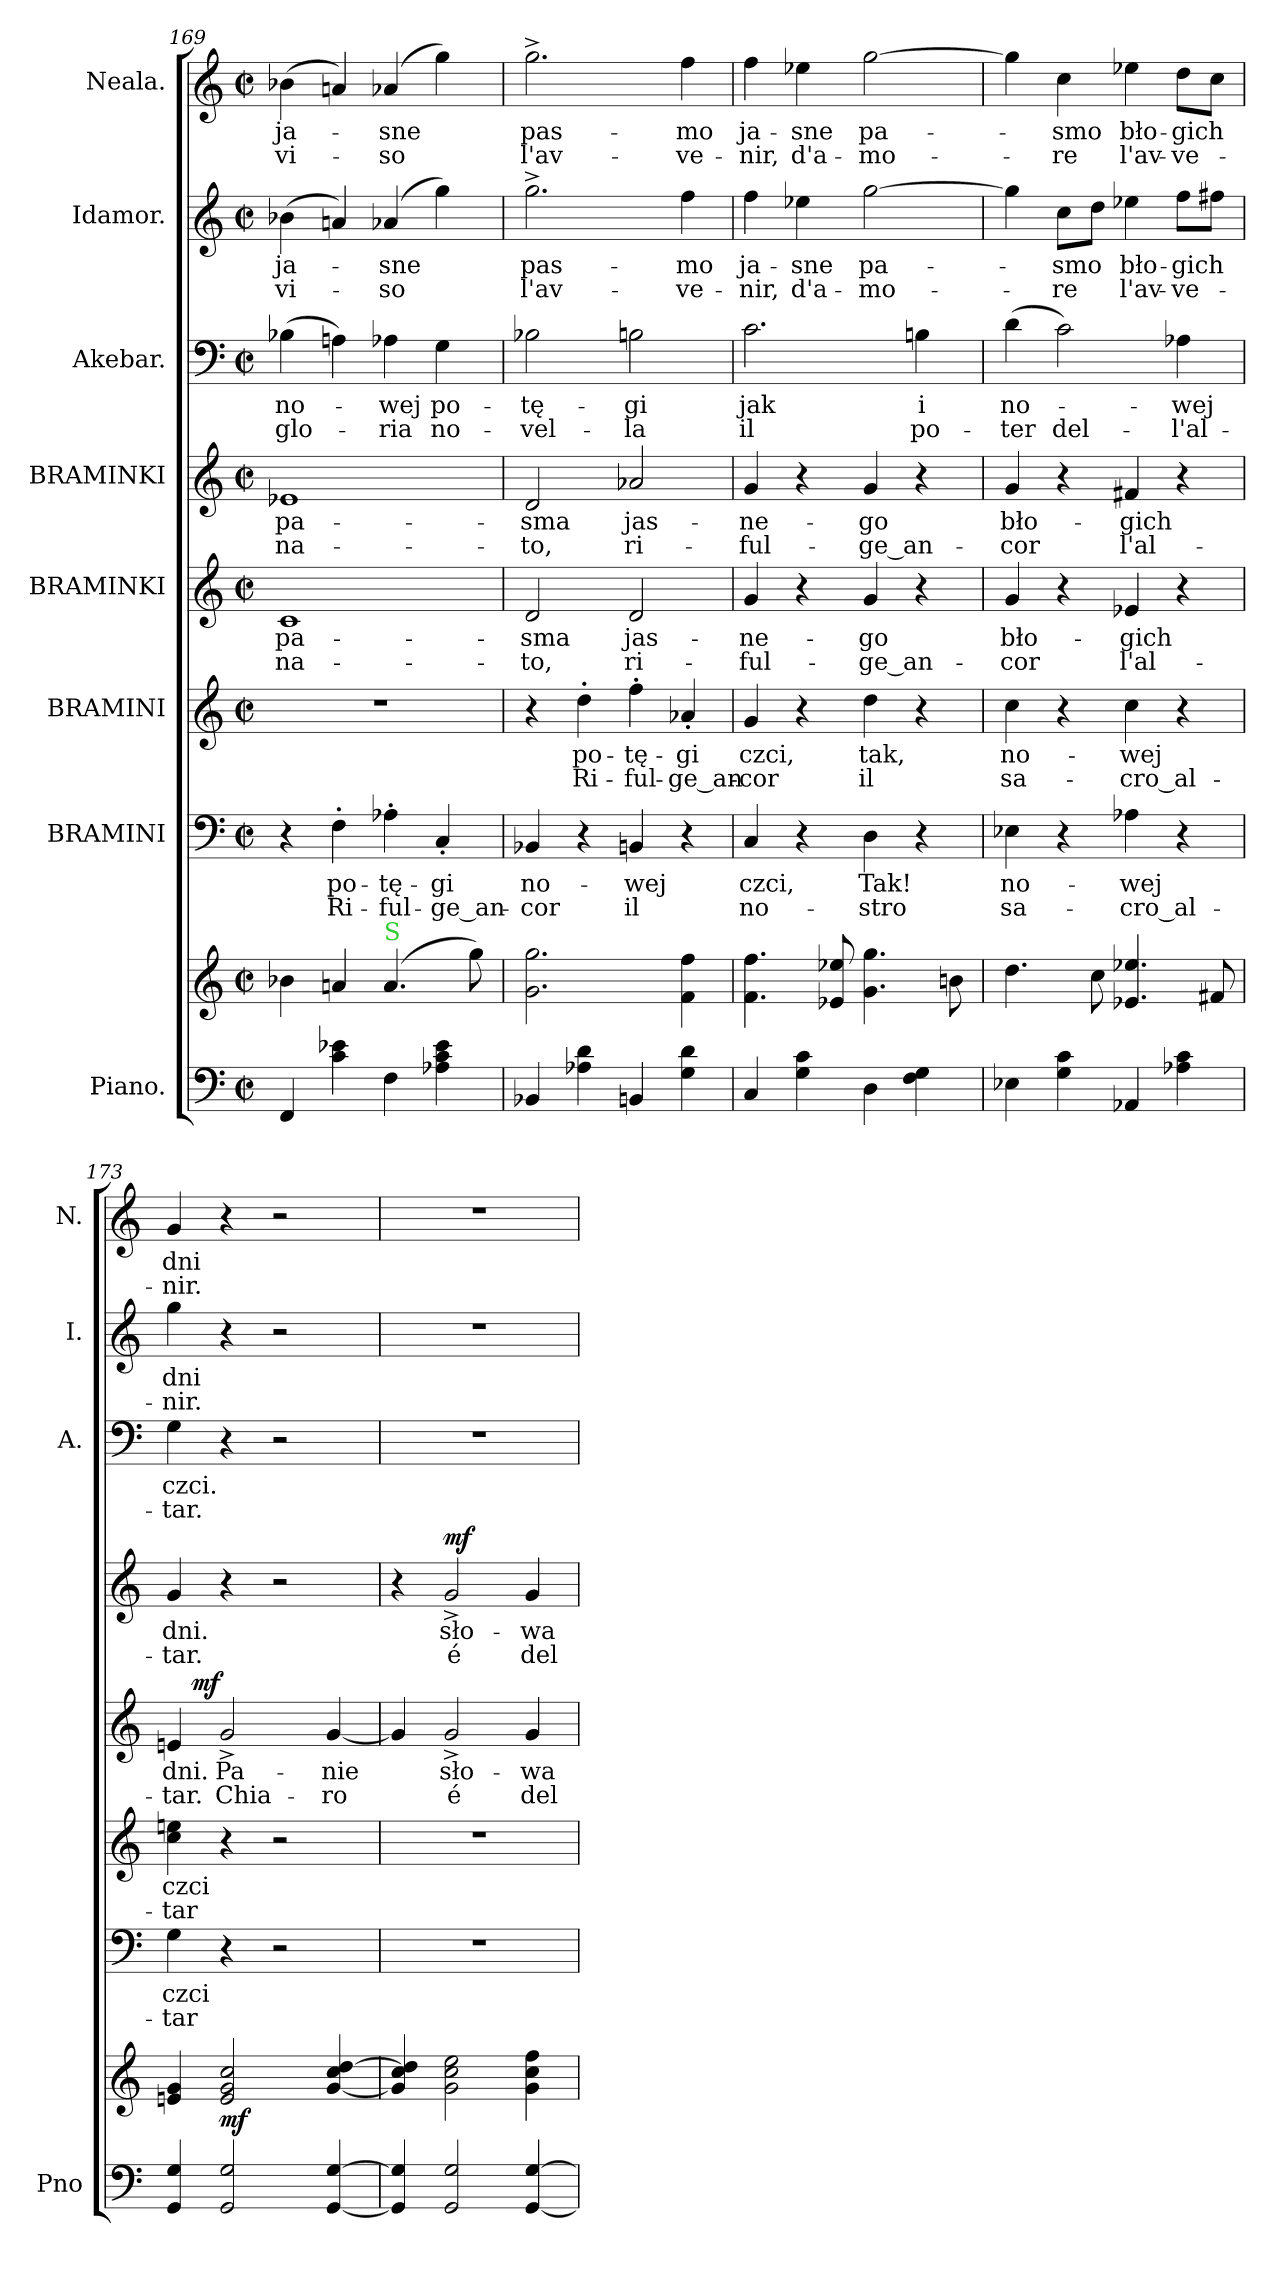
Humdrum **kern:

**kern	**kern	**dynam	**kern	**text	**text	**kern	**text	**text	**kern	**text	**text	**dynam	**kern	**text	**text	**dynam	**kern	**text	**text	**kern	**text	**text	**kern	**text	**text
*part8	*part8	*part8	*part7	*part7	*part7	*part6	*part6	*part6	*part5	*part5	*part5	*part5	*part4	*part4	*part4	*part4	*part3	*part3	*part3	*part2	*part2	*part2	*part1	*part1	*part1
*staff9	*staff8	*staff8/9	*staff7	*staff7	*staff7	*staff6	*staff6	*staff6	*staff5	*staff5	*staff5	*staff5	*staff4	*staff4	*staff4	*staff4	*staff3	*staff3	*staff3	*staff2	*staff2	*staff2	*staff1	*staff1	*staff1
*I"Piano.	*	*	*I"BRAMINI	*	*	*I"BRAMINI	*	*	*I"BRAMINKI	*	*	*	*I"BRAMINKI	*	*	*	*I"Akebar.	*	*	*I"Idamor.	*	*	*I"Neala.	*	*
*I'Pno	*	*	*	*	*	*	*	*	*	*	*	*	*	*	*	*	*I'A.	*	*	*I'I.	*	*	*I'N.	*	*
*clefF4	*clefG2	*	*clefF4	*	*	*clefG2	*	*	*clefG2	*	*	*	*clefG2	*	*	*	*clefF4	*	*	*clefG2	*	*	*clefG2	*	*
*	*	*	*	*	*	*ITrd8c12	*	*	*	*	*	*	*	*	*	*	*	*	*	*ITrd8c12	*	*	*	*	*
*k[]	*k[]	*	*k[]	*	*	*k[]	*	*	*k[]	*	*	*	*k[]	*	*	*	*k[]	*	*	*k[]	*	*	*k[]	*	*
*a:	*a:	*	*a:	*	*	*a:	*	*	*a:	*	*	*	*a:	*	*	*	*a:	*	*	*a:	*	*	*a:	*	*
*M2/2	*M2/2	*	*M2/2	*	*	*M2/2	*	*	*M2/2	*	*	*	*M2/2	*	*	*	*M2/2	*	*	*M2/2	*	*	*M2/2	*	*
*met(c|)	*met(c|)	*	*met(c|)	*	*	*met(c|)	*	*	*met(c|)	*	*	*	*met(c|)	*	*	*	*met(c|)	*	*	*met(c|)	*	*	*met(c|)	*	*
=169	=169	=169	=169	=169	=169	=169	=169	=169	=169	=169	=169	=169	=169	=169	=169	=169	=169	=169	=169	=169	=169	=169	=169	=169	=169
4FF/	4b-X\	.	4r	.	.	1r	.	.	1c	pa-	-na-	.	1e-X	pa-	-na-	.	(4B-X\	no-	glo-	(4B-X\	ja-	-vi-	(4b-X\	ja-	-vi-
4c\ 4e-X\	4an/	.	4F'\	po-	Ri-	.	.	.	.	.	.	.	.	.	.	.	4An\)	.	.	4An/)	.	.	4an/)	.	.
!	!LO:TX:a:color=limegreen:t=S	!	!	!	!	!	!	!	!	!	!	!	!	!	!	!	!	!	!	!	!	!	!	!	!
4F\	(4.a/	.	4A-X'\	-tę-	-ful-	.	.	.	.	.	.	.	.	.	.	.	4A-X\	-wej	-ria	(4A-X/	-sne	-so	(4a-X/	-sne	-so
4A-X\ 4c\ 4e-\	.	.	4C'/	-gi	-ge_an-	.	.	.	.	.	.	.	.	.	.	.	4G\	po-	no-	4g\)	.	.	4gg\)	.	.
.	8gg\)	.	.	.	.	.	.	.	.	.	.	.	.	.	.	.	.	.	.	.	.	.	.	.	.
=170	=170	=170	=170	=170	=170	=170	=170	=170	=170	=170	=170	=170	=170	=170	=170	=170	=170	=170	=170	=170	=170	=170	=170	=170	=170
4BB-X/	2.g\ 2.gg\	.	4BB-X/	no-	-cor	4r	.	.	2d/	-sma	-to,	.	2d/	-sma	-to,	.	2B-X\	-tę-	-vel-	2.g^\	pas-	l'av-	2.gg^\	pas-	l'av-
4A-X\ 4d\	.	.	4r	.	.	4d'\	po-	Ri-	.	.	.	.	.	.	.	.	.	.	.	.	.	.	.	.	.
4BBn/	.	.	4BBn/	-wej	il	4f'\	-tę-	-ful-	2d/	jas-	ri-	.	2a-X/	jas-	ri-	.	2Bn\	-gi	-la	.	.	.	.	.	.
4G\ 4d\	4f\ 4ff\	.	4r	.	.	4A-X'/	-gi	-ge_an-	.	.	.	.	.	.	.	.	.	.	.	4f\	-mo	-ve-	4ff\	-mo	-ve-
=171	=171	=171	=171	=171	=171	=171	=171	=171	=171	=171	=171	=171	=171	=171	=171	=171	=171	=171	=171	=171	=171	=171	=171	=171	=171
4C/	4.f\ 4.ff\	.	4C/	czci,	no-	4G/	czci,	-cor	4g/	-ne-	-ful-	.	4g/	-ne-	-ful-	.	2.c\	jak	il	4f\	ja-	-nir,	4ff\	ja-	-nir,
4G\ 4c\	.	.	4r	.	.	4r	.	.	4r	.	.	.	4r	.	.	.	.	.	.	4e-X\	-sne	d'a-	4ee-X\	-sne	d'a-
.	8e-X/ 8ee-X/	.	.	.	.	.	.	.	.	.	.	.	.	.	.	.	.	.	.	.	.	.	.	.	.
4D\	4.g\ 4.gg\	.	4D\	Tak!	-stro	4d\	tak,	il	4g/	-go	-ge_an-	.	4g/	-go	-ge_an-	.	.	.	.	[2g\	pa-	-mo-	[2gg\	pa-	-mo-
4F\ 4G\	.	.	4r	.	.	4r	.	.	4r	.	.	.	4r	.	.	.	4Bn\	i	po-	.	.	.	.	.	.
.	8bn\	.	.	.	.	.	.	.	.	.	.	.	.	.	.	.	.	.	.	.	.	.	.	.	.
=172	=172	=172	=172	=172	=172	=172	=172	=172	=172	=172	=172	=172	=172	=172	=172	=172	=172	=172	=172	=172	=172	=172	=172	=172	=172
4E-X\	4.dd\	.	4E-X\	no-	sa-	4c\	no-	sa-	4g/	bło-	-cor	.	4g/	bło-	-cor	.	(4d\	no-	-ter	4g\]	.	.	4gg\]	.	.
4G\ 4c\	.	.	4r	.	.	4r	.	.	4r	.	.	.	4r	.	.	.	2c\)	.	del-	8c\L	-smo	-re	4cc\	-smo	-re
.	8cc\	.	.	.	.	.	.	.	.	.	.	.	.	.	.	.	.	.	.	8d\J	.	.	.	.	.
4AA-X/	4.e-X/ 4.ee-X/	.	4A-X\	-wej	-cro_al-	4c\	-wej	-cro_al-	4e-X/	-gich	l'al-	.	4f#X/	-gich	l'al-	.	.	.	.	4e-X\	bło-	l'av-	4ee-X\	bło-	l'av-
4A-X\ 4c\	.	.	4r	.	.	4r	.	.	4r	.	.	.	4r	.	.	.	4A-X\	-wej	-l'al-	8f\L	-gich	-ve-	8dd\L	-gich	-ve-
.	8f#X/	.	.	.	.	.	.	.	.	.	.	.	.	.	.	.	.	.	.	8f#X\J	.	.	8cc\J	.	.
=173	=173	=173	=173	=173	=173	=173	=173	=173	=173	=173	=173	=173	=173	=173	=173	=173	=173	=173	=173	=173	=173	=173	=173	=173	=173
4GG/ 4G/	4en/ 4g/	.	4G\	czci	-tar	4c\ 4en\	czci	-tar	4en/	dni.	-tar.	.	4g/	dni.	-tar.	.	4G\	czci.	-tar.	4g\	dni	-nir.	4g/	dni	-nir.
!	!	!	!	!	!	!	!	!	!	!	!	!LO:DY:a:rj	!	!	!	!	!	!	!	!	!	!	!	!	!
2GG/ 2G/	2e/ 2g/ 2cc/	mf	4r	.	.	4r	.	.	2g^>/	Pa-	Chia-	mf	4r	.	.	.	4r	.	.	4r	.	.	4r	.	.
.	.	.	2r	.	.	2r	.	.	.	.	.	.	2r	.	.	.	2r	.	.	2r	.	.	2r	.	.
[4GG/ [4G/	[4g/ 4cc/ [4dd/	.	.	.	.	.	.	.	[4g/	-nie	-ro	.	.	.	.	.	.	.	.	.	.	.	.	.	.
=174	=174	=174	=174	=174	=174	=174	=174	=174	=174	=174	=174	=174	=174	=174	=174	=174	=174	=174	=174	=174	=174	=174	=174	=174	=174
4GG]/ 4G]/	4g]/ 4cc/ 4dd]/	.	1r	.	.	1r	.	.	4g/]	.	.	.	4r	.	.	.	1r	.	.	1r	.	.	1r	.	.
!	!	!	!	!	!	!	!	!	!	!	!	!	!	!	!	!LO:DY:a	!	!	!	!	!	!	!	!	!
2GG/ 2G/	2g\ 2cc\ 2ee\	.	.	.	.	.	.	.	2g^>/	sło-	é	.	2g^>/	sło-	é	mf	.	.	.	.	.	.	.	.	.
[4GG/ [4G/	4g\ 4cc\ 4ff\	.	.	.	.	.	.	.	4g/	-wa	del	.	4g/	-wa	del	.	.	.	.	.	.	.	.	.	.
=	=	=	=	=	=	=	=	=	=	=	=	=	=	=	=	=	=	=	=	=	=	=	=	=	=
*-	*-	*-	*-	*-	*-	*-	*-	*-	*-	*-	*-	*-	*-	*-	*-	*-	*-	*-	*-	*-	*-	*-	*-	*-	*-
